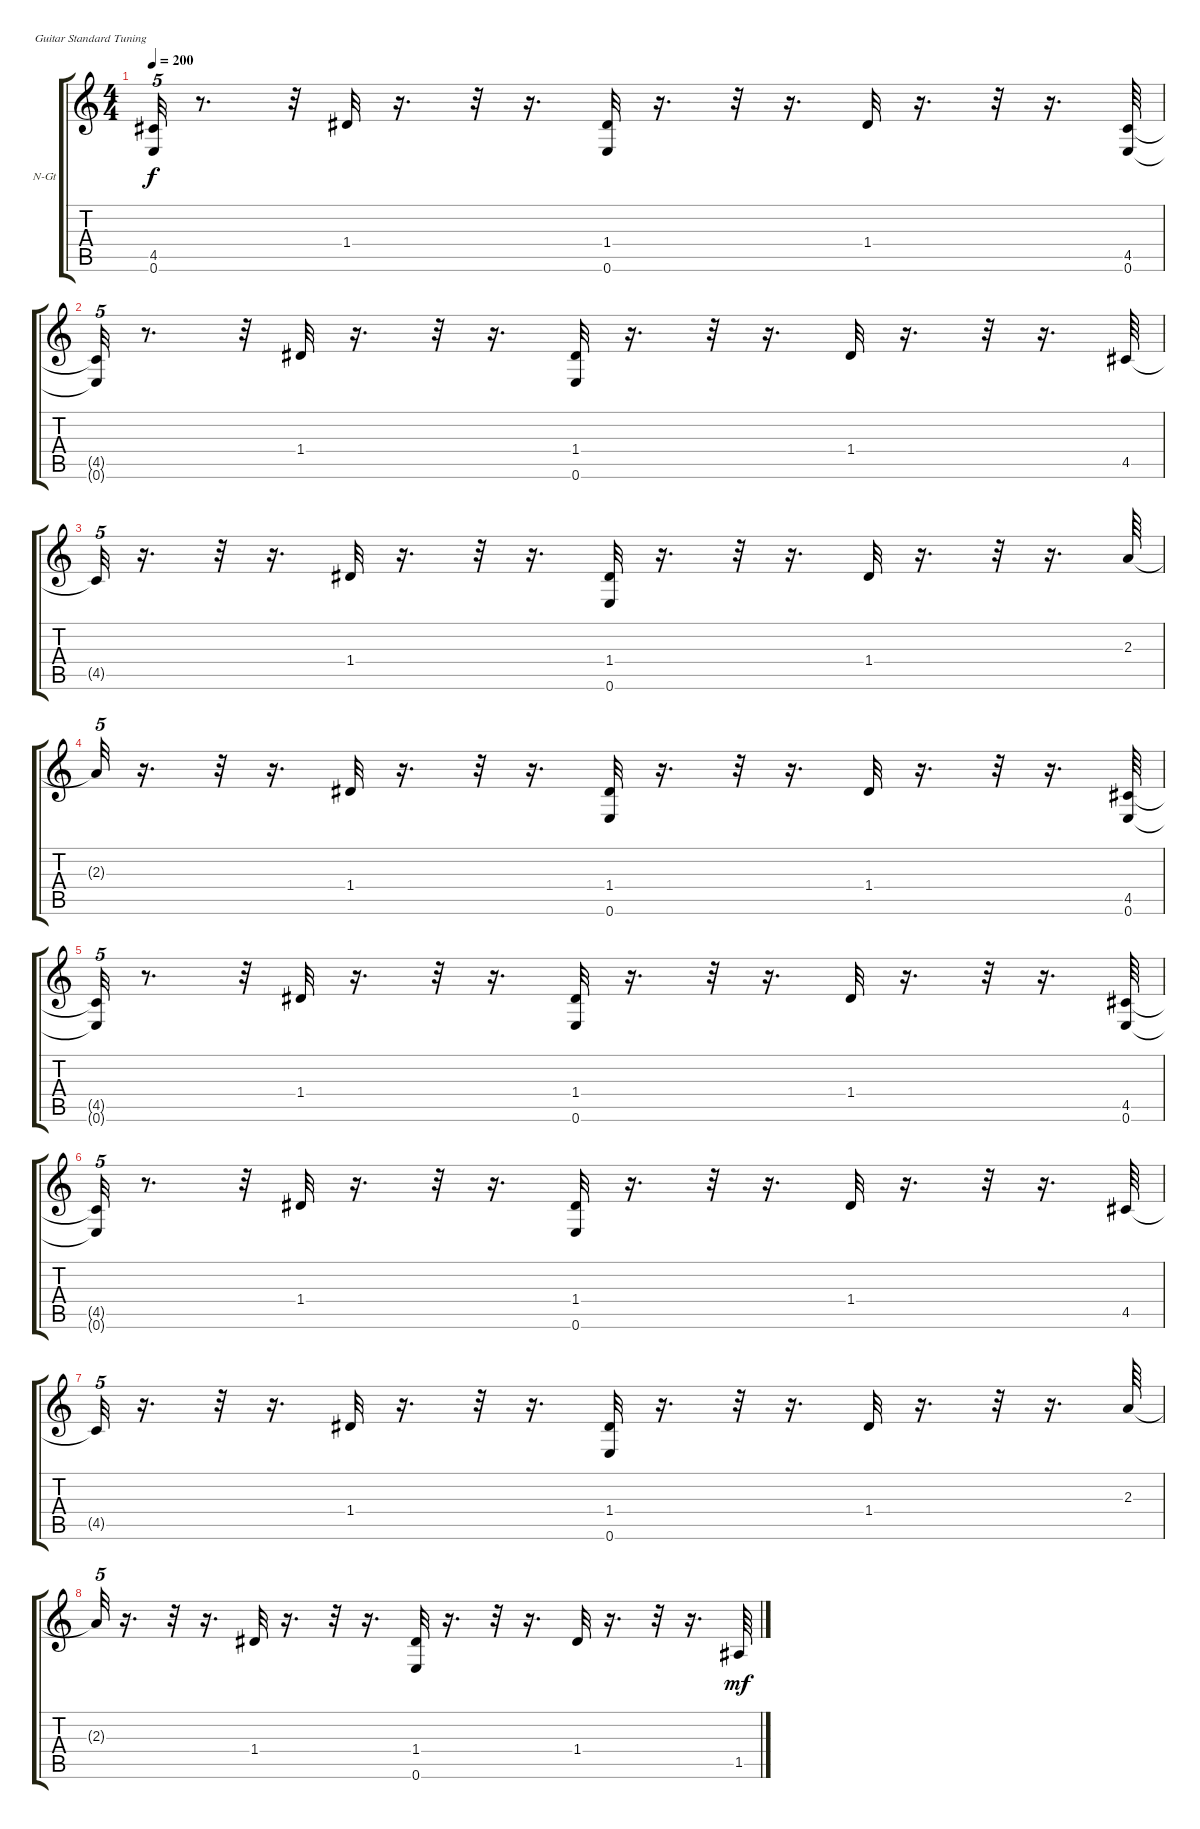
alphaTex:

\bracketExtendMode groupsimilarinstruments
\firstSystemTrackNameOrientation horizontal
\otherSystemsTrackNameOrientation horizontal
\track ("Акустика" "N-Gt") {instrument acousticguitarnylon}
\staff {score tabs}
\tuning (E4 B3 G3 D3 A2 E2)
\ts (4 4)
\tempo 200
\clef g2
\ks c
(4.5{t} 0.6{t}).32{tu (5 4) dy f} r.8{d} r.32 1.4.32 r.16{d} r.32 r.16{d} (1.4 0.6).32 r.16{d} r.32 r.16{d} 1.4.32 r.16{d} r.32 r.16{d} (4.5 0.6).64 |
(4.5{t} 0.6{t}).32{tu (5 4)} r.8{d} r.32 1.4.32 r.16{d} r.32 r.16{d} (1.4 0.6).32 r.16{d} r.32 r.16{d} 1.4.32 r.16{d} r.32 r.16{d} 4.5.64 |
4.5{t}.32{tu (5 4)} r.16{d} r.32 r.16{d} 1.4.32 r.16{d} r.32 r.16{d} (1.4 0.6).32 r.16{d} r.32 r.16{d} 1.4.32 r.16{d} r.32 r.16{d} 2.3.64 |
2.3{t}.32{tu (5 4)} r.16{d} r.32 r.16{d} 1.4.32 r.16{d} r.32 r.16{d} (1.4 0.6).32 r.16{d} r.32 r.16{d} 1.4.32 r.16{d} r.32 r.16{d} (4.5 0.6).64 |
(4.5{t} 0.6{t}).32{tu (5 4)} r.8{d} r.32 1.4.32 r.16{d} r.32 r.16{d} (1.4 0.6).32 r.16{d} r.32 r.16{d} 1.4.32 r.16{d} r.32 r.16{d} (4.5 0.6).64 |
(4.5{t} 0.6{t}).32{tu (5 4)} r.8{d} r.32 1.4.32 r.16{d} r.32 r.16{d} (1.4 0.6).32 r.16{d} r.32 r.16{d} 1.4.32 r.16{d} r.32 r.16{d} 4.5.64 |
4.5{t}.32{tu (5 4)} r.16{d} r.32 r.16{d} 1.4.32 r.16{d} r.32 r.16{d} (1.4 0.6).32 r.16{d} r.32 r.16{d} 1.4.32 r.16{d} r.32 r.16{d} 2.3.64 |
2.3{t}.32{tu (5 4)} r.16{d} r.32 r.16{d} 1.4.32 r.16{d} r.32 r.16{d} (1.4 0.6).32 r.16{d} r.32 r.16{d} 1.4.32 r.16{d} r.32 r.16{d} 1.5.64{dy mf}
